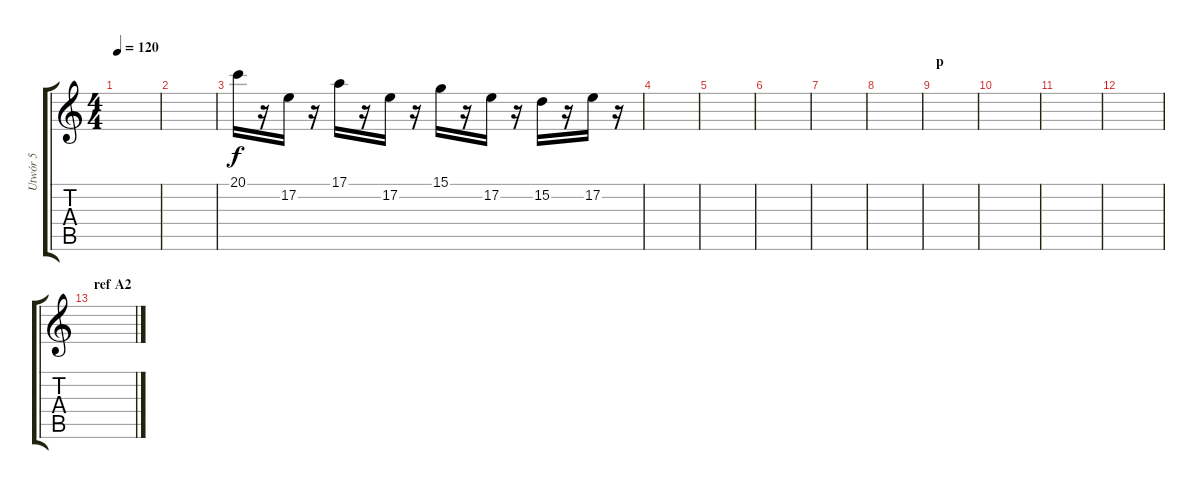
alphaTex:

\track ("Utwór 5" "Utwór 5") {instrument electricgrandpiano}
\staff {score tabs}
\tuning (E4 B3 G3 D3 A2 E2) {hide}
\ts (4 4)
\tempo 120
\clef g2
\ks c
|
|
20.1.16{dy f volume 7 instrument flute} r.16 17.2.16 r.16 17.1.16 r.16 17.2.16 r.16 15.1.16 r.16 17.2.16 r.16 15.2.16 r.16 17.2.16 r.16 |
|
|
|
|
|
\section ("" "p")
|
|
|
|
\section ("" "ref A2")
